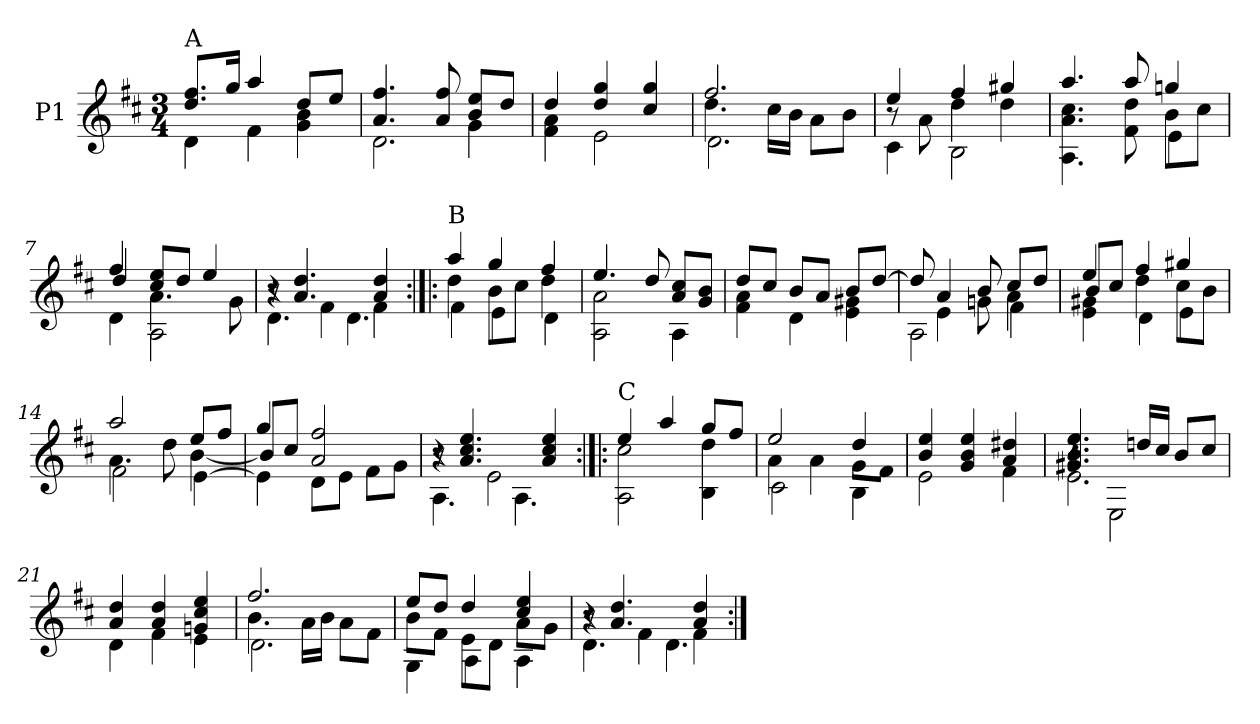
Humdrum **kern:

**kern
*part1
*staff1
*I"P1
!!LO:PB:g=z
*clefG2
*ITrd7c12
*k[f#c#]
*D:
*M3/4
*MM72
=1
*^
!LO:TX:a:t=A	!
8.di/ 8.f#iL	4Di\
16gi/Jk	.
4ai/	4F#i\
8di/L	4Gi\ 4Bi
8ei/J	.
=2	=2
*	*^
4.Ai/ 4.f#i	2ryy	2.Di\
8Ai/ 8f#i	.	.
8Bi/ 8eiL	4Gi\	.
8di/J	.	.
*	*v	*v
=3	=3
4di/	4F#i\ 4Ai
4di/ 4gi	2Ei\
4c#i/ 4gi	.
=4	=4
*	*^
2.f#i/	4.di\	2.Di\
.	16c#i\LL	.
.	16Bi\JJ	.
.	8Ai\L	.
.	8Bi\J	.
=5	=5	=5
4ei/	8r	4C#i\
.	8Ai\	.
4f#i/	4di\	2BBi\
4g#Xi/	4di\	.
!!LO:LB:g=z	!!	!!
=6	=6	=6
4.ai/	4.AAi\ 4.Ai 4.c#i	2ryy
8ai/	8F#i\ 8di	.
4gni/	8Bi\L	4Ei\
.	8c#i\J	.
=7	=7	=7
4f#i/	4di/	4Di\
8c#i/ 8eiL	4.Ai\	2AAi\
8di/J	.	.
4ei/	.	.
.	8Gi\	.
=8	=8	=8
8r	4r	4.Di\
4.Ai/ 4.di	.	.
.	4F#i\	.
.	.	4.Di\
4Ai/ 4di	4F#i\	.
=9:|!|:	=9:|!|:	=9:|!|:
!LO:TX:a:t=B	!	!
4ai/	4di\	4F#i\
4gi/	8Bi\L	4Ei\
.	8c#i\J	.
4f#i/	4di\	4Di\
*	*v	*v
=10	=10
4.ei/	2AAi\ 2Ai
8di/	.
8Ai/ 8c#iL	4AAi\
8Gi/ 8BiJ	.
!!LO:LB:g=z	!!
=11	=11
8di/L	4F#i\ 4Ai
8c#i/J	.
8Bi/L	4Di\
8Ai/J	.
8Bi/L	4Ei\ 4G#Xi
[>8di/J	.
=12	=12
*	*^
8di/]	8ryy	2AAi\
4Ai/	4Ei\	.
8Bi/	8Gni\	.
8c#i/L	4Ai\	4F#i\
8di/J	.	.
=13	=13	=13
4ei/	8Bi/L	4Ei\ 4G#Xi
.	8c#i/J	.
4f#i/	4di\	4Di\
4g#Xi/	8c#i\L	4Ei\
.	8Bi\J	.
=14	=14	=14
2ai/	4.Ai\	2F#i\
.	8di\	.
8ei/L	[<4Bi\	[<4Ei\
8f#i/J	.	.
=15	=15	=15
4gi/	8Bi/L]	4Ei\]
.	8c#i/J	.
2Ai/ 2f#i	2ryy	8Di\L
.	.	8Ei\J
.	.	8F#i\L
.	.	8Gi\J
!!LO:LB:g=z	!!	!!
=16	=16	=16
8r	4r	4.AAi\
4.Ai/ 4.c#i 4.ei	.	.
.	2Ei\	.
.	.	4.AAi\
4Ai/ 4c#i 4ei	.	.
*	*v	*v
=17:|!|:	=17:|!|:
!LO:TX:a:t=C	!
4ei/	2AAi\ 2c#i
4ai/	.
8gi/L	4BBi\ 4di
8f#i/J	.
=18	=18
*	*^
2ei/	4Ai\	2C#i\
.	4Ai\	.
4di/	8Gi\L	4BBi\
.	8F#i\J	.
*	*v	*v
=19	=19
4Bi/ 4ei	2Ei\
4Gi/ 4Bi 4ei	.
4Ai/ 4d#Xi	4F#i\
=20	=20
*	*^
4.G#Xi/ 4.Bi 4.ei	2.Ei\	4r
.	.	2EEi\
16dni/LL	.	.
16c#i/JJ	.	.
8Bi/L	.	.
8c#i/J	.	.
*	*v	*v
!!LO:LB:g=z
=21	=21
4Ai/ 4di	4Di\
4Ai/ 4di	4F#i\
4Gni/ 4c#i 4ei	4Ei\
=22	=22
*	*^
2.f#i/	4.Bi\	2.Di\
.	16Ai\LL	.
.	16Bi\JJ	.
.	8Ai\L	.
.	8F#i\J	.
=23	=23	=23
8ei/L	8Bi\L	4GGi\
8di/J	8F#i\J	.
4di/	8Ei\L	4AAi\
.	8Di\J	.
4c#i/ 4ei	8Ai\L	4AAi\
.	8Gi\J	.
=24	=24	=24
8r	4r	4.Di\
4.Ai/ 4.di	.	.
.	4F#i\	.
.	.	4.Di\
4Ai/ 4di	4F#i\	.
*v	*v	*v
=:|!
*-
